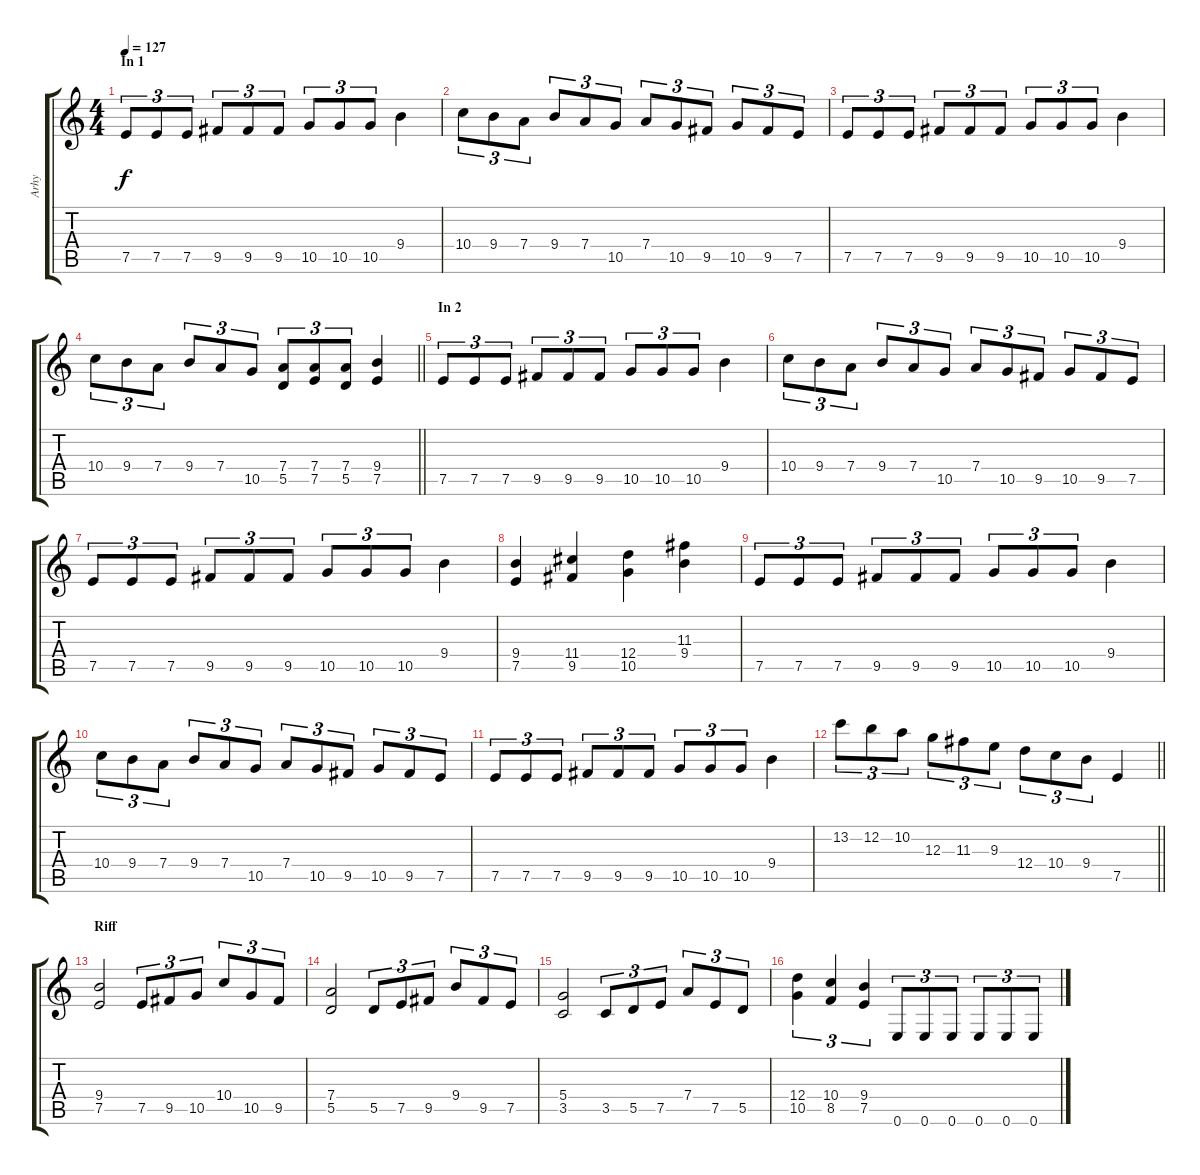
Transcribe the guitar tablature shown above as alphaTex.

\track ("Arhy" "Arhy") {instrument distortionguitar}
\staff {score tabs}
\tuning (E4 B3 G3 D3 A2 E2) {hide}
\ts (4 4)
\section ("" "In 1")
\tempo 127
\clef g2
\ks c
7.5.8{tu (3 2) dy f instrument distortionguitar} 7.5.8{tu (3 2)} 7.5.8{tu (3 2)} 9.5.8{tu (3 2)} 9.5.8{tu (3 2)} 9.5.8{tu (3 2)} 10.5.8{tu (3 2)} 10.5.8{tu (3 2)} 10.5.8{tu (3 2)} 9.4.4 |
10.4.8{tu (3 2)} 9.4.8{tu (3 2)} 7.4.8{tu (3 2)} 9.4.8{tu (3 2)} 7.4.8{tu (3 2)} 10.5.8{tu (3 2)} 7.4.8{tu (3 2)} 10.5.8{tu (3 2)} 9.5.8{tu (3 2)} 10.5.8{tu (3 2)} 9.5.8{tu (3 2)} 7.5.8{tu (3 2)} |
7.5.8{tu (3 2)} 7.5.8{tu (3 2)} 7.5.8{tu (3 2)} 9.5.8{tu (3 2)} 9.5.8{tu (3 2)} 9.5.8{tu (3 2)} 10.5.8{tu (3 2)} 10.5.8{tu (3 2)} 10.5.8{tu (3 2)} 9.4.4 |
\barLineRight lightlight
10.4.8{tu (3 2)} 9.4.8{tu (3 2)} 7.4.8{tu (3 2)} 9.4.8{tu (3 2)} 7.4.8{tu (3 2)} 10.5.8{tu (3 2)} (7.4 5.5).8{tu (3 2)} (7.4 7.5).8{tu (3 2)} (7.4 5.5).8{tu (3 2)} (9.4 7.5).4 |
\section ("" "In 2")
7.5.8{tu (3 2)} 7.5.8{tu (3 2)} 7.5.8{tu (3 2)} 9.5.8{tu (3 2)} 9.5.8{tu (3 2)} 9.5.8{tu (3 2)} 10.5.8{tu (3 2)} 10.5.8{tu (3 2)} 10.5.8{tu (3 2)} 9.4.4 |
10.4.8{tu (3 2)} 9.4.8{tu (3 2)} 7.4.8{tu (3 2)} 9.4.8{tu (3 2)} 7.4.8{tu (3 2)} 10.5.8{tu (3 2)} 7.4.8{tu (3 2)} 10.5.8{tu (3 2)} 9.5.8{tu (3 2)} 10.5.8{tu (3 2)} 9.5.8{tu (3 2)} 7.5.8{tu (3 2)} |
7.5.8{tu (3 2)} 7.5.8{tu (3 2)} 7.5.8{tu (3 2)} 9.5.8{tu (3 2)} 9.5.8{tu (3 2)} 9.5.8{tu (3 2)} 10.5.8{tu (3 2)} 10.5.8{tu (3 2)} 10.5.8{tu (3 2)} 9.4.4 |
(9.4 7.5).4 (11.4 9.5).4 (12.4 10.5).4 (11.3 9.4).4 |
7.5.8{tu (3 2)} 7.5.8{tu (3 2)} 7.5.8{tu (3 2)} 9.5.8{tu (3 2)} 9.5.8{tu (3 2)} 9.5.8{tu (3 2)} 10.5.8{tu (3 2)} 10.5.8{tu (3 2)} 10.5.8{tu (3 2)} 9.4.4 |
10.4.8{tu (3 2)} 9.4.8{tu (3 2)} 7.4.8{tu (3 2)} 9.4.8{tu (3 2)} 7.4.8{tu (3 2)} 10.5.8{tu (3 2)} 7.4.8{tu (3 2)} 10.5.8{tu (3 2)} 9.5.8{tu (3 2)} 10.5.8{tu (3 2)} 9.5.8{tu (3 2)} 7.5.8{tu (3 2)} |
7.5.8{tu (3 2)} 7.5.8{tu (3 2)} 7.5.8{tu (3 2)} 9.5.8{tu (3 2)} 9.5.8{tu (3 2)} 9.5.8{tu (3 2)} 10.5.8{tu (3 2)} 10.5.8{tu (3 2)} 10.5.8{tu (3 2)} 9.4.4 |
\barLineRight lightlight
13.2.8{tu (3 2)} 12.2.8{tu (3 2)} 10.2.8{tu (3 2)} 12.3.8{tu (3 2)} 11.3.8{tu (3 2)} 9.3.8{tu (3 2)} 12.4.8{tu (3 2)} 10.4.8{tu (3 2)} 9.4.8{tu (3 2)} 7.5.4 |
\section ("" "Riff")
(9.4 7.5).2 7.5.8{tu (3 2)} 9.5.8{tu (3 2)} 10.5.8{tu (3 2)} 10.4.8{tu (3 2)} 10.5.8{tu (3 2)} 9.5.8{tu (3 2)} |
(7.4 5.5).2 5.5.8{tu (3 2)} 7.5.8{tu (3 2)} 9.5.8{tu (3 2)} 9.4.8{tu (3 2)} 9.5.8{tu (3 2)} 7.5.8{tu (3 2)} |
(5.4 3.5).2 3.5.8{tu (3 2)} 5.5.8{tu (3 2)} 7.5.8{tu (3 2)} 7.4.8{tu (3 2)} 7.5.8{tu (3 2)} 5.5.8{tu (3 2)} |
(12.4 10.5).4{tu (3 2)} (10.4 8.5).4{tu (3 2)} (9.4 7.5).4{tu (3 2)} 0.6.8{tu (3 2)} 0.6.8{tu (3 2)} 0.6.8{tu (3 2)} 0.6.8{tu (3 2)} 0.6.8{tu (3 2)} 0.6.8{tu (3 2)}
